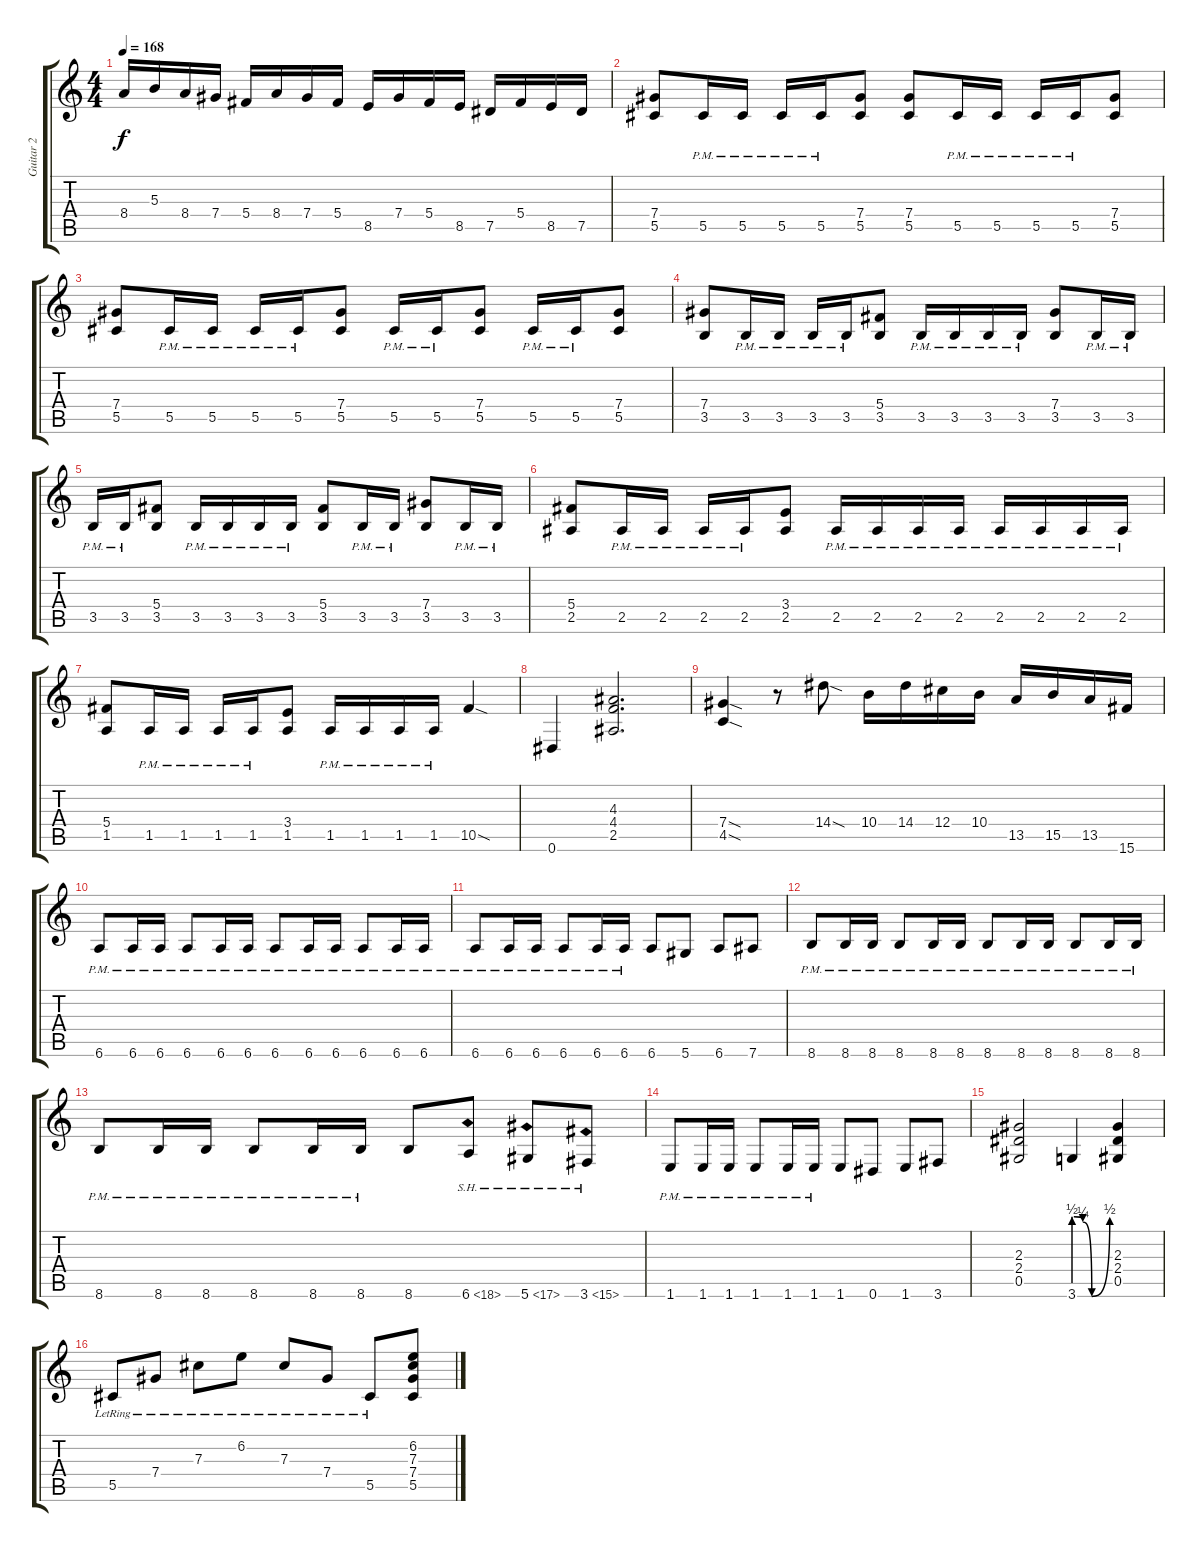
\track ("Guitar 2" "Guitar 2") {instrument distortionguitar}
\staff {score tabs}
\tuning (Eb4 Bb3 Gb3 Db3 Ab2 Eb2) {hide}
\ts (4 4)
\tempo 168
\clef g2
\ks c
8.4.16{dy f} 5.3.16 8.4.16 7.4.16 5.4.16 8.4.16 7.4.16 5.4.16 8.5.16 7.4.16 5.4.16 8.5.16 7.5.16 5.4.16 8.5.16 7.5.16 |
(7.4 5.5).8 5.5{pm}.16 5.5{pm}.16 5.5{pm}.16 5.5{pm}.16 (7.4 5.5).8 (7.4 5.5).8 5.5{pm}.16 5.5{pm}.16 5.5{pm}.16 5.5{pm}.16 (7.4 5.5).8 |
(7.4 5.5).8 5.5{pm}.16 5.5{pm}.16 5.5{pm}.16 5.5{pm}.16 (7.4 5.5).8 5.5{pm}.16 5.5{pm}.16 (7.4 5.5).8 5.5{pm}.16 5.5{pm}.16 (7.4 5.5).8 |
(7.4 3.5).8 3.5{pm}.16 3.5{pm}.16 3.5{pm}.16 3.5{pm}.16 (5.4 3.5).8 3.5{pm}.16 3.5{pm}.16 3.5{pm}.16 3.5{pm}.16 (7.4 3.5).8 3.5{pm}.16 3.5{pm}.16 |
3.5{pm}.16 3.5{pm}.16 (5.4 3.5).8 3.5{pm}.16 3.5{pm}.16 3.5{pm}.16 3.5{pm}.16 (5.4 3.5).8 3.5{pm}.16 3.5{pm}.16 (7.4 3.5).8 3.5{pm}.16 3.5{pm}.16 |
(5.4 2.5).8 2.5{pm}.16 2.5{pm}.16 2.5{pm}.16 2.5{pm}.16 (3.4 2.5).8 2.5{pm}.16 2.5{pm}.16 2.5{pm}.16 2.5{pm}.16 2.5{pm}.16 2.5{pm}.16 2.5{pm}.16 2.5{pm}.16 |
(5.4 1.5).8 1.5{pm}.16 1.5{pm}.16 1.5{pm}.16 1.5{pm}.16 (3.4 1.5).8 1.5{pm}.16 1.5{pm}.16 1.5{pm}.16 1.5{pm}.16 10.5{sod}.4 |
0.6.4 (4.3 4.4 2.5).2{d} |
(7.4{sod} 4.5{sod}).4 r.8 14.4{sod}.8 10.4.16 14.4.16 12.4.16 10.4.16 13.5.16 15.5.16 13.5.16 15.6.16 |
6.6{pm}.8 6.6{pm}.16 6.6{pm}.16 6.6{pm}.8 6.6{pm}.16 6.6{pm}.16 6.6{pm}.8 6.6{pm}.16 6.6{pm}.16 6.6{pm}.8 6.6{pm}.16 6.6{pm}.16 |
6.6{pm}.8 6.6{pm}.16 6.6{pm}.16 6.6{pm}.8 6.6{pm}.16 6.6{pm}.16 6.6.8 5.6.8 6.6.8 7.6.8 |
8.6{pm}.8 8.6{pm}.16 8.6{pm}.16 8.6{pm}.8 8.6{pm}.16 8.6{pm}.16 8.6{pm}.8 8.6{pm}.16 8.6{pm}.16 8.6{pm}.8 8.6{pm}.16 8.6{pm}.16 |
8.6{pm}.8 8.6{pm}.16 8.6{pm}.16 8.6{pm}.8 8.6{pm}.16 8.6{pm}.16 8.6.8 6.6{sh 12}.8 5.6{sh 12}.8 3.6{sh 12}.8 |
1.6{pm}.8 1.6{pm}.16 1.6{pm}.16 1.6{pm}.8 1.6{pm}.16 1.6{pm}.16 1.6.8 0.6.8 1.6.8 3.6.8 |
(2.3 2.4 0.5).2 3.6{be (custom 0 2 15 1 30 0 60 2)}.4 (2.3 2.4 0.5).4 |
5.5{lr}.8 7.4{lr}.8 7.3{lr}.8 6.2{lr}.8 7.3{lr}.8 7.4{lr}.8 5.5{lr}.8 (6.2 7.3 7.4 5.5).8
